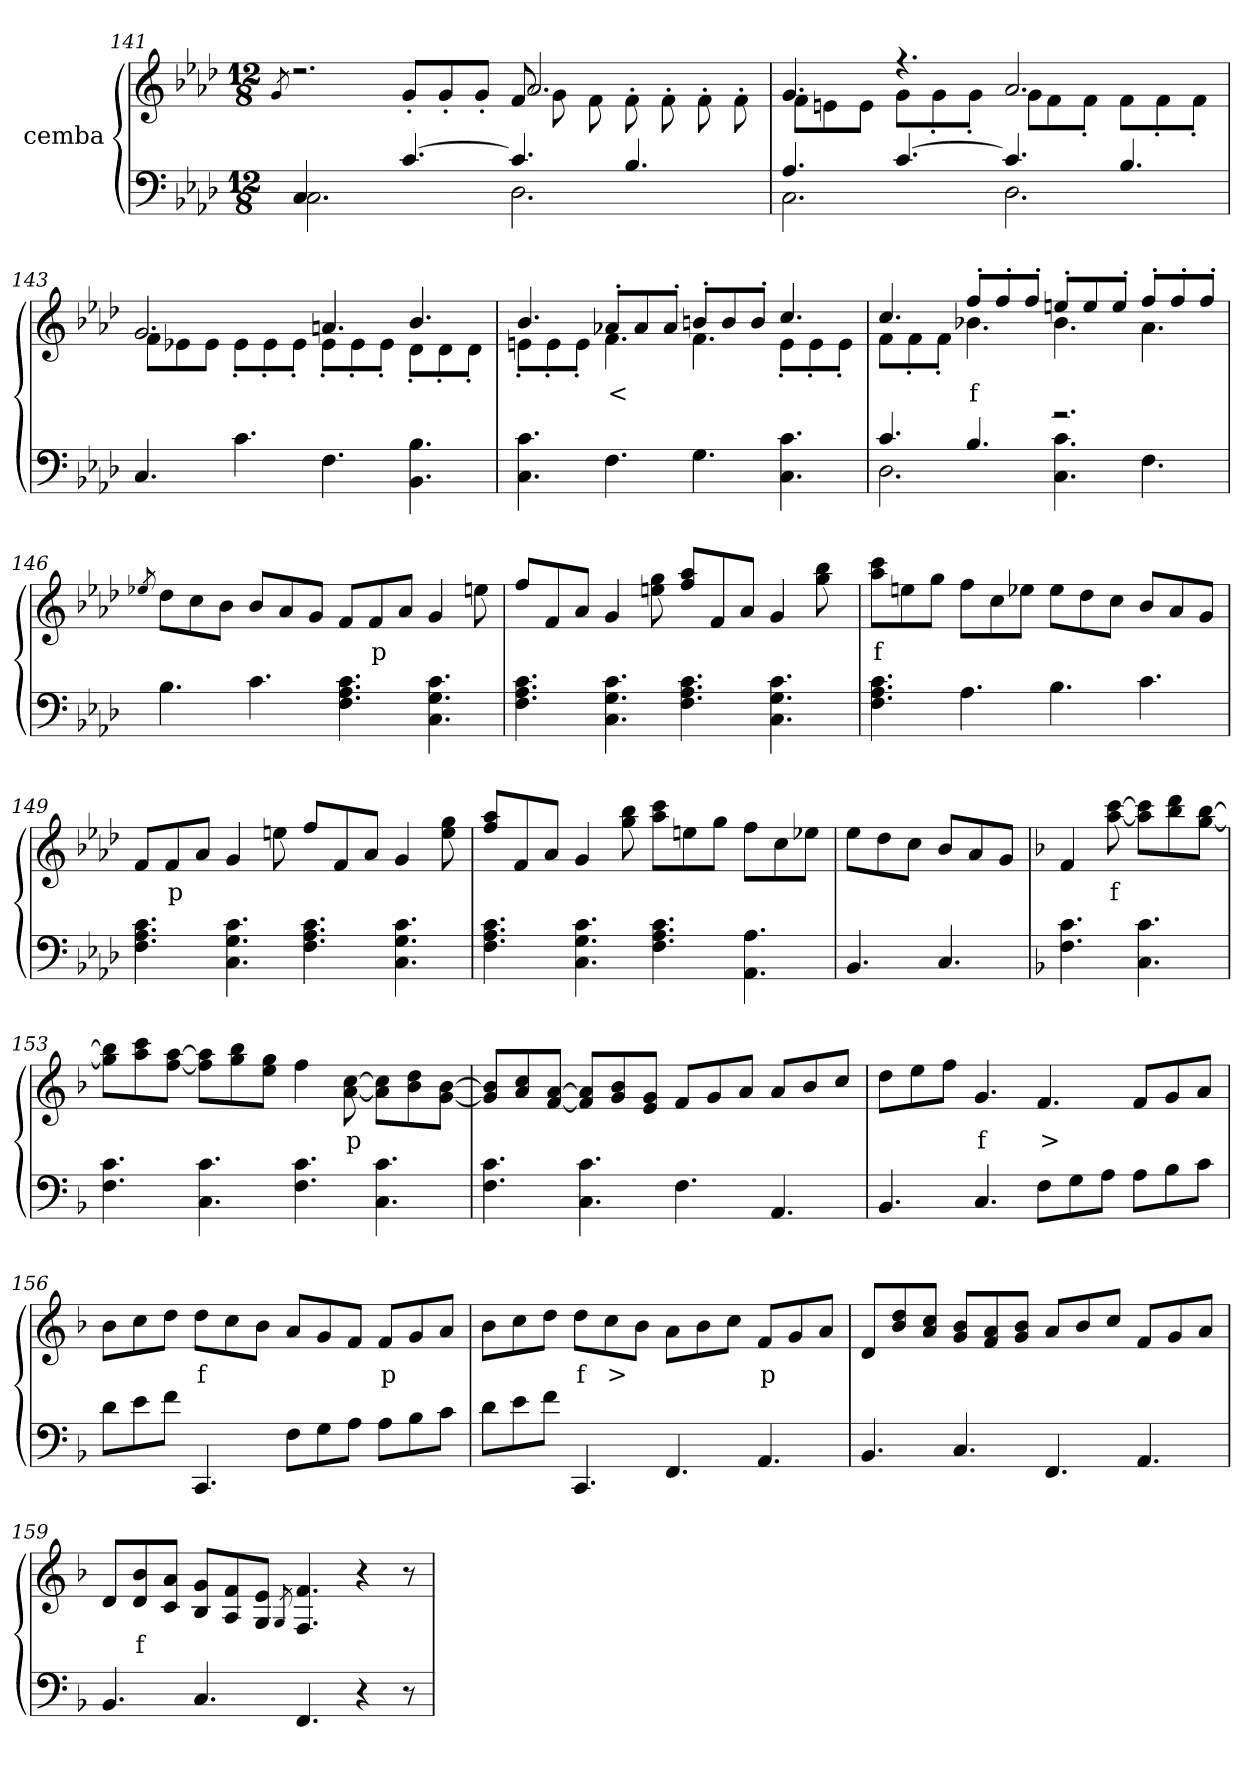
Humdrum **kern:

**kern	**kern	**text
*part2	*part1	*part1
*staff2	*staff1	*staff1
*I"cemba	*I"cemba	*
*clefF4	*clefG2	*
*k[b-e-a-d-]	*k[b-e-a-d-]	*
*M12/8	*M12/8	*
=141	=141	=141
*	*^	*
.	.	8qg/	.
*^	*	*	*
4.C/	2.C\	2.r	8ryy	.
.	.	.	8en/	.
.	.	.	8e'>/J	.
[4.c/	.	.	8g'>/L	.
.	.	.	8g'>/	.
.	.	.	8g'>/J	.
4.c/]	2.D-\	8f/L	2.a-/	.
.	.	8g\	.	.
.	.	8f\	.	.
4.B-/	.	8f'>\	.	.
.	.	8f'>\	.	.
.	.	8f'>\	.	.
8ryy	8ryy	8f'>\	8ryy	.
=142	=142	=142	=142	=142
4.A-/	2.C\	4.g/	8f\L	.
.	.	.	8en\	.
.	.	.	8e\J	.
[4.c/	.	4.r	8g\L	.
.	.	.	8g'>\	.
.	.	.	8g'>\J	.
4.c/]	2.D-\	2.a-/	8g\L	.
.	.	.	8f\	.
.	.	.	8f'>\J	.
4.B-/	.	.	8f\L	.
.	.	.	8f'>\	.
.	.	.	8f'>\J	.
*v	*v	*	*	*
=143	=143	=143	=143
4.C/	2.g/	8f\L	.
.	.	8e-X\	.
.	.	8e-\J	.
4.c\	.	8e-'>\L	.
.	.	8e-'>\	.
.	.	8e-'>\J	.
4.F\	4.an/	8e-'>\L	.
.	.	8e-'>\	.
.	.	8e-'>\J	.
4.BB-\ 4.B-\	4.b-/	8d-'>\L	.
.	.	8d-'>\	.
.	.	8d-'>\J	.
=144	=144	=144	=144
4.C\ 4.c\	4.b-/	8en'>\L	.
.	.	8e'>\	.
.	.	8e'>\J	.
4.F\	8a-X'>/L	4.f\	<
.	8a-/	.	.
.	8a-'>/J	.	.
4.G\	8bn'>/L	4.f\	.
.	8b/	.	.
.	8b'>/J	.	.
4.C\ 4.c\	4.cc/	8e'>\L	.
.	.	8e'>\	.
.	.	8e'>\J	.
=145	=145	=145	=145
*^	*	*	*
4.c/	2.D-\	4.cc/	8f\L	.
.	.	.	8f'>\	.
.	.	.	8f'>\J	.
4.B-/	.	8ff'>/L	4.b-X\	f
.	.	8ff'>/	.	.
.	.	8ff'>/J	.	.
2.r	4.C\ 4.c\	8een'>/L	4.b-\	.
.	.	8ee/	.	.
.	.	8ee'>/J	.	.
.	4.F\	8ff'>/L	4.a-\	.
.	.	8ff'>/	.	.
.	.	8ff'>/J	.	.
*v	*v	*	*	*
*	*v	*v	*
=146	=146	=146
.	8qee-X/	.
4.B-\	8dd-\L	.
.	8cc\	.
.	8b-\J	.
4.c\	8b-/L	.
.	8a-/	.
.	8g/J	.
4.F\ 4.A-\ 4.c\	8f/L	.
.	8f/	p
.	8a-/J	.
4.C\ 4.G\ 4.c\	4g/	.
.	8een\	.
=147	=147	=147
4.F\ 4.A-\ 4.c\	8ff/L	.
.	8f/	.
.	8a-/J	.
4.C\ 4.G\ 4.c\	4g/	.
.	8een\ 8gg\	.
4.F\ 4.A-\ 4.c\	8ff\ 8aa-\L	.
.	8f/	.
.	8a-/J	.
4.C\ 4.G\ 4.c\	4g/	.
.	8gg\ 8bb-\	.
=148	=148	=148
4.F\ 4.A-\ 4.c\	8aa-\ 8ccc\L	f
.	8een\	.
.	8gg\J	.
4.A-\	8ff\L	.
.	8cc\	.
.	8ee-X\J	.
4.B-\	8ee-\L	.
.	8dd-\	.
.	8cc\J	.
4.c\	8b-/L	.
.	8a-/	.
.	8g/J	.
=149	=149	=149
4.F\ 4.A-\ 4.c\	8f/L	.
.	8f/	p
.	8a-/J	.
4.C\ 4.G\ 4.c\	4g/	.
.	8een\	.
4.F\ 4.A-\ 4.c\	8ff\L	.
.	8f/	.
.	8a-/J	.
4.C\ 4.G\ 4.c\	4g/	.
.	8ee\ 8gg\	.
=150	=150	=150
4.F\ 4.A-\ 4.c\	8ff\ 8aa-\L	.
.	8f/	.
.	8a-/J	.
4.C\ 4.G\ 4.c\	4g/	.
.	8gg\ 8bb-\	.
4.F\ 4.A-\ 4.c\	8aa-\ 8ccc\L	.
.	8een\	.
.	8gg\J	.
4.AA-\ 4.A-\	8ff\L	.
.	8cc\	.
.	8ee-X\J	.
=151	=151	=151
4.BB-/	8ee-\L	.
.	8dd-\	.
.	8cc\J	.
4.C/	8b-/L	.
.	8a-/	.
.	8g/J	.
=152	=152	=152
*k[b-]	*k[b-]	*
4.F\ 4.c\	4f/	.
.	[8aa\ [8ccc\	f
4.C\ 4.c\	8aa\] 8ccc\]L	.
.	8bb-\ 8ddd\	.
.	[8gg\ [8bb-\J	.
=153	=153	=153
4.F\ 4.c\	8gg\] 8bb-\]L	.
.	8aa\ 8ccc\	.
.	[8ff\ [8aa\J	.
4.C\ 4.c\	8ff\] 8aa\]L	.
.	8gg\ 8bb-\	.
.	8ee\ 8gg\J	.
4.F\ 4.c\	4ff\	.
.	[8a\ [8cc\	p
4.C\ 4.c\	8a\] 8cc\]L	.
.	8b-\ 8dd\	.
.	[8g\ [8b-\J	.
=154	=154	=154
4.F\ 4.c\	8g/] 8b-/]L	.
.	8a/ 8cc/	.
.	[8f/ [8a/J	.
4.C\ 4.c\	8f/] 8a/]L	.
.	8g/ 8b-/	.
.	8e/ 8g/J	.
4.F\	8f/L	.
.	8g/	.
.	8a/J	.
4.AA/	8a/L	.
.	8b-/	.
.	8cc/J	.
=155	=155	=155
4.BB-/	8dd\L	.
.	8ee\	.
.	8ff\J	.
4.C/	4.g/	f
8F\L	4.f/	>
8G\	.	.
8A\J	.	.
8A\L	8f/L	.
8B-\	8g/	.
8c\J	8a/J	.
=156	=156	=156
8d\L	8b-\L	.
8e\	8cc\	.
8f\J	8dd\J	.
4.CC/	8dd\L	f
.	8cc\	.
.	8b-\J	.
8F\L	8a/L	.
8G\	8g/	.
8A\J	8f/J	.
8A\L	8f/L	p
8B-\	8g/	.
8c\J	8a/J	.
=157	=157	=157
8d\L	8b-\L	.
8e\	8cc\	.
8f\J	8dd\J	.
4.CC/	8dd\L	f
.	8cc\	>
.	8b-\J	.
4.FF/	8a\L	.
.	8b-\	.
.	8cc\J	.
4.AA/	8f/L	p
.	8g/	.
.	8a/J	.
=158	=158	=158
4.BB-/	8d/L	.
.	8b-/ 8dd/	.
.	8a/ 8cc/J	.
4.C/	8g/ 8b-/L	.
.	8f/ 8a/	.
.	8g/ 8b-/J	.
4.FF/	8a/L	.
.	8b-/	.
.	8cc/J	.
4.AA/	8f/L	.
.	8g/	.
.	8a/J	.
=159	=159	=159
4.BB-/	8d/L	.
.	8d/ 8b-/	f
.	8c/ 8a/J	.
4.C/	8B-/ 8g/L	.
.	8A/ 8f/	.
.	8G/ 8e/J	.
.	8qG/	.
4.FF/	4.F/ 4.f/	.
4r	4r	.
8r	8r	.
=	=	=
*-	*-	*-
